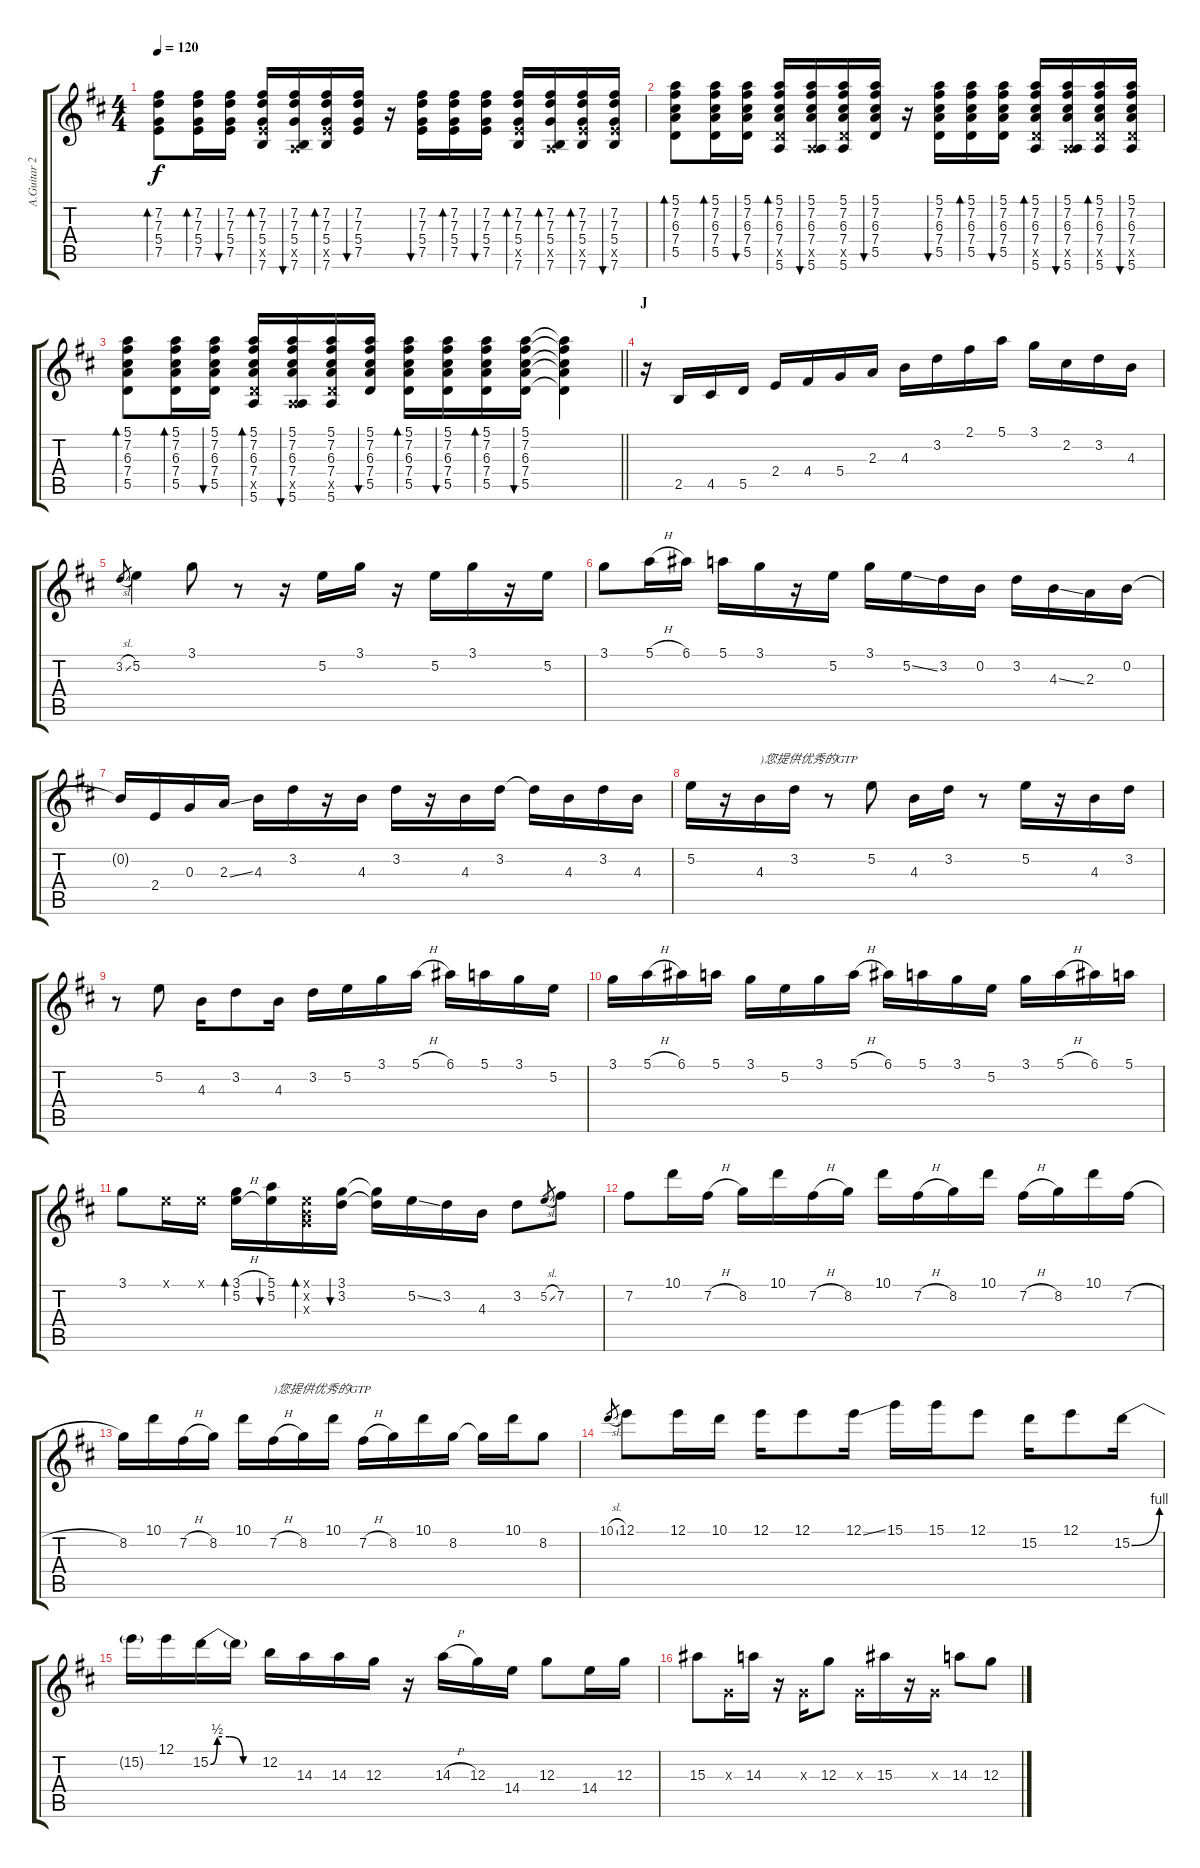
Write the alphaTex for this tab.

\track ("A.Guitar 2" "A.Guitar 2") {instrument acousticguitarsteel}
\staff {score tabs}
\tuning (E4 B3 G3 D3 A2 E2) {hide}
\ts (4 4)
\tempo 120
\clef g2
\ks d
(7.2 7.3 5.4 7.5).8{bd 30 dy f} (7.2 7.3 5.4 7.5).16{bd 30} (7.2 7.3 5.4 7.5).16{bu 30} (7.2 7.3 5.4 7.5{x} 7.6).16{bd 30} (7.2 7.3 5.4 0.5{x} 7.6).16{bu 30} (7.2 7.3 5.4 7.5{x} 7.6).16{bd 30} (7.2 7.3 5.4 7.5).16{bu 30} r.16 (7.2 7.3 5.4 7.5).16{bu 30} (7.2 7.3 5.4 7.5).16{bd 30} (7.2 7.3 5.4 7.5).16{bu 30} (7.2 7.3 5.4 7.5{x} 7.6).16{bd 30} (7.2 7.3 5.4 0.5{x} 7.6).16{bd 30} (7.2 7.3 5.4 7.5{x} 7.6).16{bd 30} (7.2 7.3 5.4 7.5{x} 7.6).16{bu 30} |
(5.1 7.2 6.3 7.4 5.5).8{bd 30} (5.1 7.2 6.3 7.4 5.5).16{bd 30} (5.1 7.2 6.3 7.4 5.5).16{bu 30} (5.1 7.2 6.3 7.4 5.5{x} 5.6).16{bd 30} (5.1 7.2 6.3 7.4 0.5{x} 5.6).16{bu 30} (5.1 7.2 6.3 7.4 5.5{x} 5.6).16 (5.1 7.2 6.3 7.4 5.5).16{bu 30} r.16 (5.1 7.2 6.3 7.4 5.5).16{bu 30} (5.1 7.2 6.3 7.4 5.5).16{bd 30} (5.1 7.2 6.3 7.4 5.5).16{bu 30} (5.1 7.2 6.3 7.4 5.5{x} 5.6).16{bd 30} (5.1 7.2 6.3 7.4 0.5{x} 5.6).16{bu 30} (5.1 7.2 6.3 7.4 5.5{x} 5.6).16{bd 30} (5.1 7.2 6.3 7.4 5.5{x} 5.6).16{bu 30} |
\barLineRight lightlight
(5.1 7.2 6.3 7.4 5.5).8{bd 30} (5.1 7.2 6.3 7.4 5.5).16{bd 30} (5.1 7.2 6.3 7.4 5.5).16{bu 30} (5.1 7.2 6.3 7.4 5.5{x} 5.6).16{bd 30} (5.1 7.2 6.3 7.4 0.5{x} 5.6).16{bu 30} (5.1 7.2 6.3 7.4 5.5{x} 5.6).16 (5.1 7.2 6.3 7.4 5.5).16{bu 30} (5.1 7.2 6.3 7.4 5.5).16{bd 30} (5.1 7.2 6.3 7.4 5.5).16{bu 30} (5.1 7.2 6.3 7.4 5.5).16{bd 30} (5.1 7.2 6.3 7.4 5.5).16{bu 30} (5.1{t} 7.2{t} 6.3{t} 7.4{t} 5.5{t}).4 |
\section ("" "J")
r.16 2.5.16 4.5.16 5.5.16 2.4.16 4.4.16 5.4.16 2.3.16 4.3.16 3.2.16 2.1.16 5.1.16 3.1.16 2.2.16 3.2.16 4.3.16 |
3.2{sl}.8{gr} 5.2.4 3.1.8 r.8 r.16 5.2.16 3.1.16 r.16 5.2.16 3.1.16 r.16 5.2.16 |
3.1.8 5.1{h}.16 6.1.16 5.1.16 3.1.16 r.16 5.2.16 3.1.16 5.2{ss}.16 3.2.16 0.2.16 3.2.16 4.3{ss}.16 2.3.16 0.2.16 |
0.2{t}.16 2.4.16 0.3.16 2.3{ss}.16 4.3.16 3.2.16 r.16 4.3.16 3.2.16 r.16 4.3.16 3.2.16 3.2{t}.16 4.3.16 3.2.16 4.3.16 |
5.2.16 r.16 4.3.16{txt ")您提供优秀的GTP"} 3.2.16 r.8 5.2.8 4.3.16 3.2.16 r.8 5.2.16 r.16 4.3.16 3.2.16 |
r.8 5.2.8 4.3.16 3.2.8 4.3.16 3.2.16 5.2.16 3.1.16 5.1{h}.16 6.1.16 5.1.16 3.1.16 5.2.16 |
3.1.16 5.1{h}.16 6.1.16 5.1.16 3.1.16 5.2.16 3.1.16 5.1{h}.16 6.1.16 5.1.16 3.1.16 5.2.16 3.1.16 5.1{h}.16 6.1.16 5.1.16 |
3.1.8 0.1{x}.16 0.1{x}.16 (3.1{h} 5.2{h}).16{bd 30} (5.1 5.2).16{bu 30} (0.1{x} 0.2{x} 0.3{x}).16{bd 30} (3.1 3.2).16{bu 30} (3.1{t} 3.2{t}).16 5.2{ss}.16 3.2.16 4.3.16 3.2.8 5.2{sl}.8{gr} 7.2.8 |
7.2.8 10.1.16 7.2{h}.16 8.2.16 10.1.16 7.2{h}.16 8.2.16 10.1.16 7.2{h}.16 8.2.16 10.1.16 7.2{h}.16 8.2.16 10.1.16 7.2{h}.16 |
8.2.16 10.1.16 7.2{h}.16 8.2.16 10.1.16 7.2{h}.16{txt ")您提供优秀的GTP"} 8.2.16 10.1.16 7.2{h}.16 8.2.16 10.1.16 8.2.16 8.2{t}.16 10.1.16 8.2.8 |
10.1{sl}.8{gr} 12.1.8 12.1.16 10.1.16 12.1.16 12.1.8 12.1{ss}.16 15.1.16 15.1.16 12.1.8 15.2.16 12.1.8 15.2{be (bend 0 0 60 4)}.16 |
15.2{t}.16 12.1.16 15.2{be (custom 0 0 8 2 22 2 38 0 45 0 60 0)}.16 15.2{t}.16 12.2.16 14.3.16 14.3.16 12.3.16 r.16 14.3{h}.16 12.3.16 14.4.16 12.3.8 14.4.16 12.3.16 |
15.3.8 0.3{x}.16 14.3.16 r.16 0.3{x}.16 12.3.8 0.3{x}.16 15.3.16 r.16 0.3{x}.16 14.3.8 12.3.8
